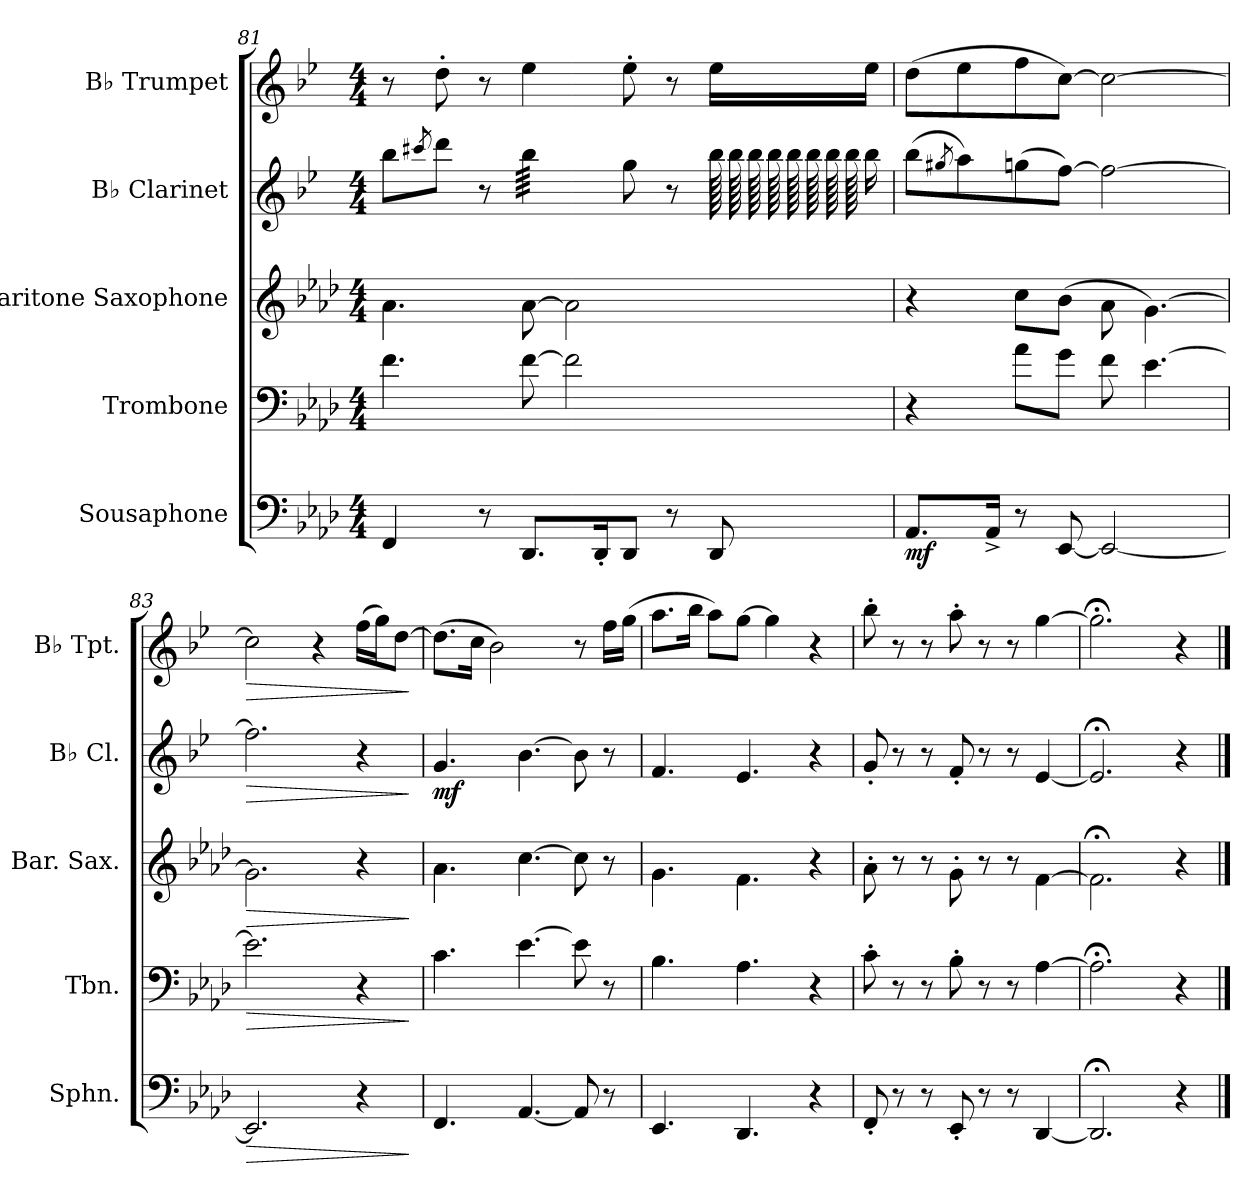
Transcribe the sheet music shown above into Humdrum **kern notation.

**kern	**dynam	**kern	**dynam	**kern	**dynam	**kern	**dynam	**kern	**dynam
*part5	*part5	*part4	*part4	*part3	*part3	*part2	*part2	*part1	*part1
*staff5	*staff5	*staff4	*staff4	*staff3	*staff3	*staff2	*staff2	*staff1	*staff1
*I"Sousaphone	*	*I"Trombone	*	*I"Baritone Saxophone	*	*I"B♭ Clarinet	*	*I"B♭ Trumpet	*
*I'Sphn.	*	*I'Tbn.	*	*I'Bar. Sax.	*	*I'B♭ Cl.	*	*I'B♭ Tpt.	*
*clefF4	*	*clefF4	*	*clefG2	*	*clefG2	*	*clefG2	*
*	*	*	*	*ITrd12c21	*	*ITrd1c2	*	*ITrd1c2	*
*k[b-e-a-d-]	*	*k[b-e-a-d-]	*	*k[b-e-a-d-]	*	*k[b-e-a-d-]	*	*k[b-e-a-d-]	*
*M4/4	*	*M4/4	*	*M4/4	*	*M4/4	*	*M4/4	*
=81	=81	=81	=81	=81	=81	=81	=81	=81	=81
4FF/	.	4.f\	.	4.A-\	.	8aa-\L	.	8r	.
.	.	.	.	.	.	8qbbn/	.	.	.
.	.	.	.	.	.	8ccc\J	.	8cc'\	.
8r	.	.	.	.	.	8r	.	8r	.
!	!	!	!	!	!	!LO:TX:a:i:t=growl	!	!	!
*	*	*	*	*	*	*tremolo	*	*	*
8.DD-/L	.	[8f\	.	[8A-\	.	(>64aa-\LLLL	.	4dd-\	.
.	.	.	.	.	.	(>64aa-\	.	.	.
.	.	.	.	.	.	(>64aa-\	.	.	.
.	.	.	.	.	.	(>64aa-\	.	.	.
.	.	.	.	.	.	(>64aa-\	.	.	.
.	.	.	.	.	.	(>64aa-\	.	.	.
.	.	.	.	.	.	(>64aa-\	.	.	.
.	.	.	.	.	.	(>64aa-\	.	.	.
.	.	2f\]	.	2A-\]	.	(>64aa-\	.	.	.
.	.	.	.	.	.	(>64aa-\	.	.	.
.	.	.	.	.	.	(>64aa-\	.	.	.
.	.	.	.	.	.	(>64aa-\	.	.	.
16DD-'/K	.	.	.	.	.	(>64aa-\	.	.	.
.	.	.	.	.	.	(>64aa-\	.	.	.
.	.	.	.	.	.	(>64aa-\	.	.	.
.	.	.	.	.	.	64aa-\JJJJ	.	.	.
*	*	*	*	*	*	*Xtremolo	*	*	*
8DD-/J	.	.	.	.	.	8ff\)	.	8dd-'\	.
8r	.	.	.	.	.	8r	.	8r	.
!	!	!	!	!	!	!LO:TX:a:i:t=growl	!	!	!
*	*	*	*	*	*	*tremolo	*	*	*
8DD-/	.	.	.	.	.	128aa-\LLLLL	.	16dd-\LL	.
.	.	.	.	.	.	128aa-\	.	.	.
.	.	.	.	.	.	128aa-\	.	.	.
.	.	.	.	.	.	128aa-\	.	.	.
.	.	.	.	.	.	128aa-\	.	.	.
.	.	.	.	.	.	128aa-\	.	.	.
.	.	.	.	.	.	128aa-\	.	.	.
.	.	.	.	.	.	128aa-\	.	.	.
*	*	*	*	*	*	*Xtremolo	*	*	*
.	.	.	.	.	.	16aa-\JJ	.	16dd-\JJ	.
=82	=82	=82	=82	=82	=82	=82	=82	=82	=82
!	!LO:DY:b	!	!	!	!	!	!	!	!
8.AA-/L	mf	4r	.	4r	.	(>8aa-\L	.	(>8cc\L	.
.	.	.	.	.	.	8qff#X/	.	.	.
.	.	.	.	.	.	8gg\)	.	8dd-\	.
16AA-^/Jk	.	.	.	.	.	.	.	.	.
8r	.	8a-\L	.	8c\L	.	(>8ffn\	.	8ee-\	.
[8EE-/	.	8g\J	.	(>8B-\J	.	[8ee-\J)	.	[8b-\J)	.
2EE-/_	.	8f\	.	8A-\	.	2ee-\_	.	2b-\_	.
.	.	[4.e-\	.	[4.G\)	.	.	.	.	.
!!LO:LB:g=z
=83	=83	=83	=83	=83	=83	=83	=83	=83	=83
!	!LO:HP:b	!	!LO:HP:b	!	!LO:HP:b	!	!LO:HP:b	!	!LO:HP:b
2.EE-/]	>	2.e-\]	>	2.G\]	>	2.ee-\]	>	2b-\]	>
.	.	.	.	.	.	.	.	4r	.
4r	.	4r	.	4r	.	4r	.	(>16ee-\LL	.
.	.	.	.	.	.	.	.	16ff\J)	.
.	.	.	.	.	.	.	.	[8cc\J	.
.	]	.	]	.	]	.	]	.	]
=84	=84	=84	=84	=84	=84	=84	=84	=84	=84
!	!	!	!	!	!	!	!LO:DY:b	!	!
4.FF/	.	4.c\	.	4.A-\	.	4.f/	mf	(>8.cc\L]	.
.	.	.	.	.	.	.	.	16b-\Jk	.
.	.	.	.	.	.	.	.	2a-\)	.
[4.AA-/	.	[4.e-\	.	[4.c\	.	[4.a-\	.	.	.
8AA-/]	.	8e-\]	.	8c\]	.	8a-\]	.	8r	.
8r	.	8r	.	8r	.	8r	.	16ee-\LL	.
.	.	.	.	.	.	.	.	(>16ff\JJ	.
=85	=85	=85	=85	=85	=85	=85	=85	=85	=85
4.EE-/	.	4.B-\	.	4.G\	.	4.e-/	.	8.gg\L	.
.	.	.	.	.	.	.	.	16aa-\Jk	.
.	.	.	.	.	.	.	.	8gg\L)	.
4.DD-/	.	4.A-\	.	4.F\	.	4.d-/	.	[8ff\J	.
.	.	.	.	.	.	.	.	4ff\]	.
4r	.	4r	.	4r	.	4r	.	4r	.
=86	=86	=86	=86	=86	=86	=86	=86	=86	=86
8FF'/	.	8c'\	.	8A-'\	.	8f'/	.	8aa-'\	.
8r	.	8r	.	8r	.	8r	.	8r	.
8r	.	8r	.	8r	.	8r	.	8r	.
8EE-'/	.	8B-'\	.	8G'\	.	8e-'/	.	8gg'\	.
8r	.	8r	.	8r	.	8r	.	8r	.
8r	.	8r	.	8r	.	8r	.	8r	.
[4DD-/	.	[4A-\	.	[4F\	.	[4d-/	.	[4ff\	.
=87	=87	=87	=87	=87	=87	=87	=87	=87	=87
2.DD-;</]	.	2.A-;<\]	.	2.F;<\]	.	2.d-;</]	.	2.ff;<\]	.
4r	.	4r	.	4r	.	4r	.	4r	.
==	==	==	==	==	==	==	==	==	==
*-	*-	*-	*-	*-	*-	*-	*-	*-	*-
